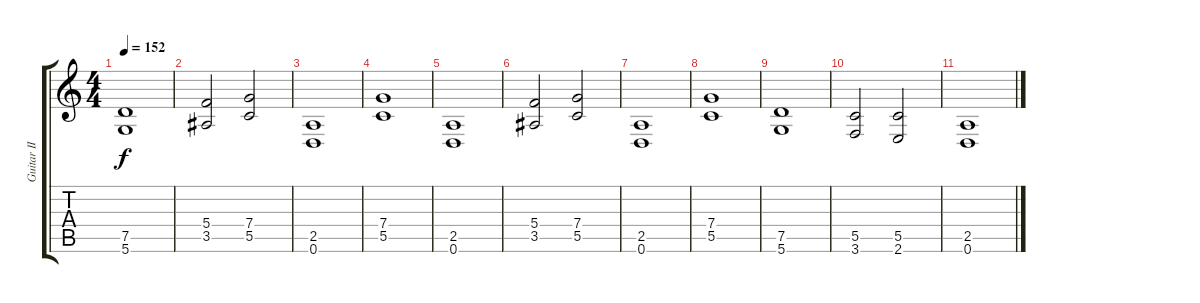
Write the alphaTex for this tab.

\track ("Guitar II " "Guitar II ") {instrument distortionguitar}
\staff {score tabs}
\tuning (D4 A3 F3 C3 G2 D2) {hide}
\ts (4 4)
\tempo 152
\clef g2
\ks c
(7.5 5.6).1{dy f} |
(5.4 3.5).2 (7.4 5.5).2 |
(2.5 0.6).1 |
(7.4 5.5).1 |
(2.5 0.6).1 |
(5.4 3.5).2 (7.4 5.5).2 |
(2.5 0.6).1 |
(7.4 5.5).1 |
(7.5 5.6).1 |
(5.5 3.6).2 (5.5 2.6).2 |
(2.5 0.6).1
